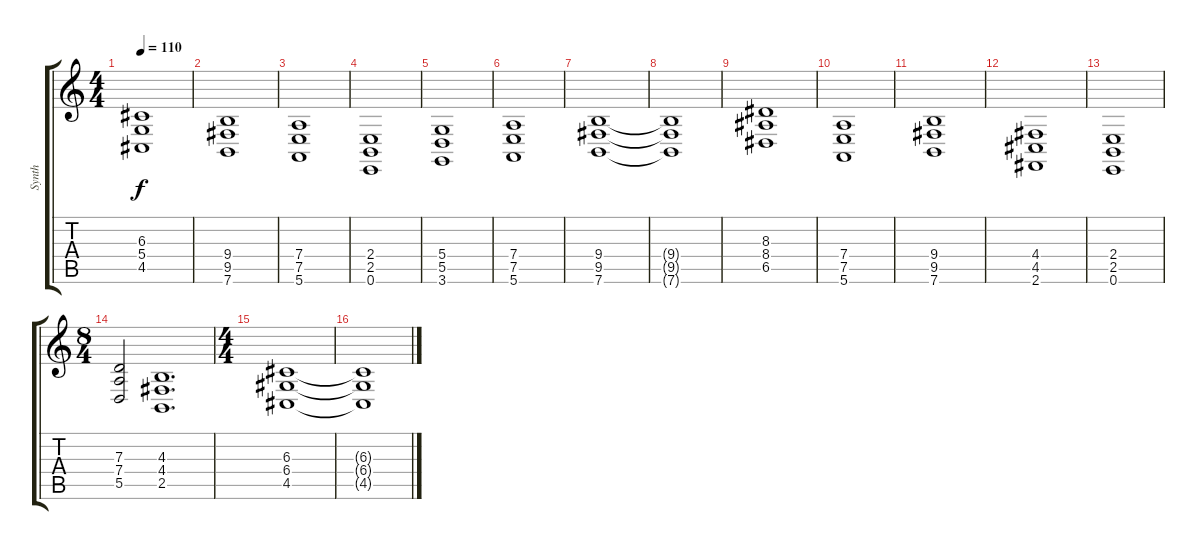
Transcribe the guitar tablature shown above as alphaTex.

\track ("Synth" "Synth") {instrument pad2warm}
\staff {score tabs}
\tuning (E4 B3 G3 D3 A2 E2) {hide}
\ts (4 4)
\tempo 110
\clef g2
\ks c
(6.3{t} 5.4{t} 4.5{t}).1{dy f} |
(9.4 9.5 7.6).1 |
(7.4 7.5 5.6).1 |
(2.4 2.5 0.6).1 |
(5.4 5.5 3.6).1 |
(7.4 7.5 5.6).1 |
(9.4 9.5 7.6).1 |
(9.4{t} 9.5{t} 7.6{t}).1 |
(8.3 8.4 6.5).1 |
(7.4 7.5 5.6).1 |
(9.4 9.5 7.6).1 |
(4.4 4.5 2.6).1 |
(2.4 2.5 0.6).1 |
\ts (8 4)
(7.3 7.4 5.5).2 (4.3 4.4 2.5).1{d} |
\ts (4 4)
(6.3 6.4 4.5).1 |
(6.3{t} 6.4{t} 4.5{t}).1
